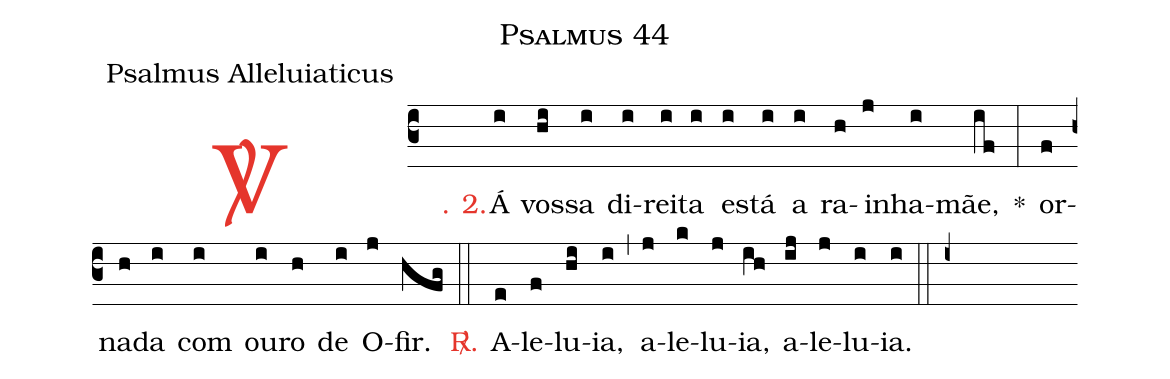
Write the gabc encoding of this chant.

name: Psalmus 44;
office-part: Psalmus Alleluiaticus;
%%
(c3)

<c><sp>V/</sp>. 2.</c>() Á(i) vos(hi)sa(i) di(i)rei(i)ta(i) es(i)tá(i) a(i) ra(h)i(j)nha-(i)mãe,(if) *(:) or(f)na(h)da(i) com(i) ou(i)ro(h) de(i) O(j)fir.(hfg)

(::)

<c><sp>R/</sp>.</c>() A(e)le(f)lu(hi)ia,(i) (,) a(j)le(k)lu(j)ia,(ih) a(ij)le(j)lu(i)ia.(i)

(::)

(i+)
